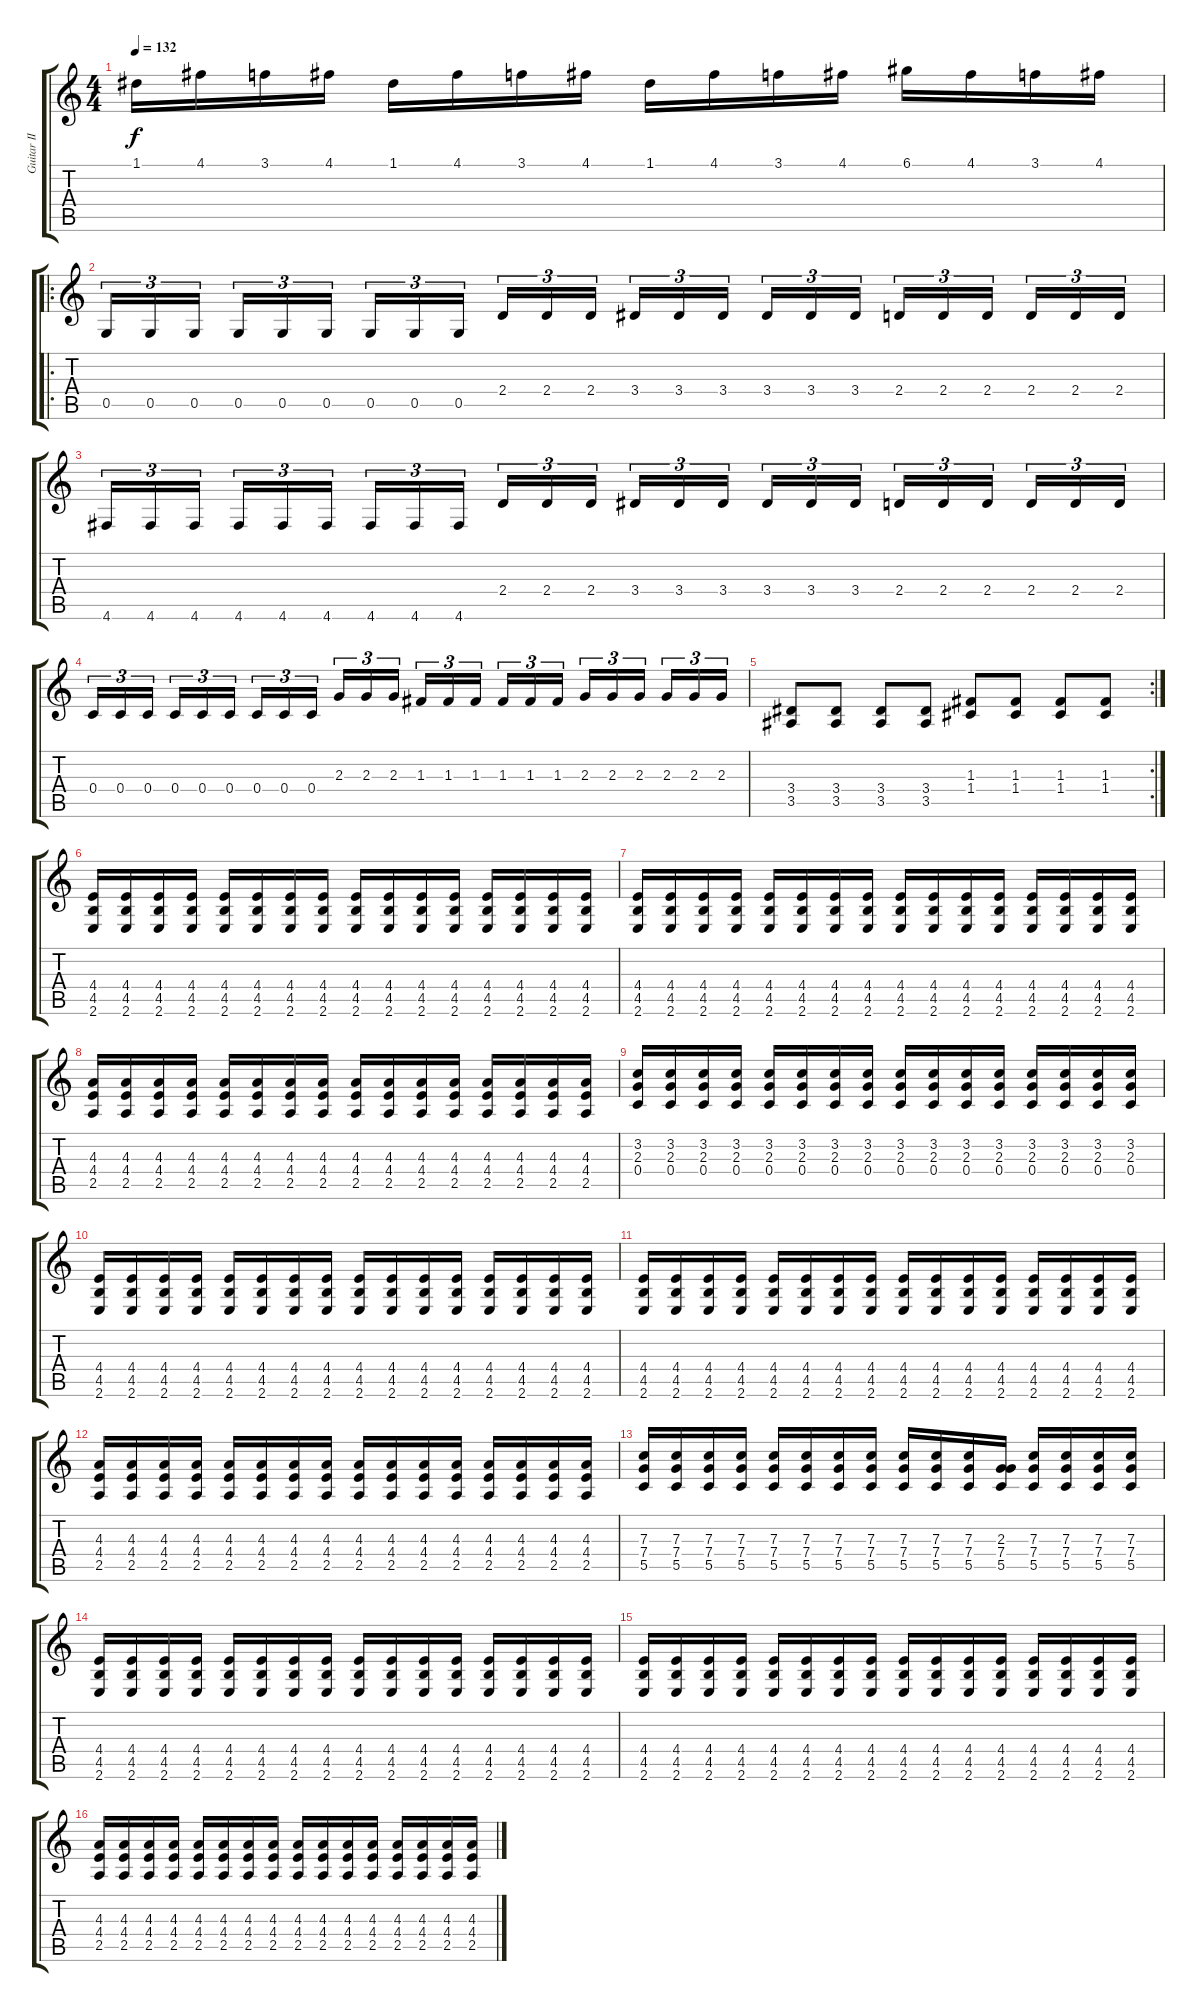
\track ("Guitar II" "Guitar II") {instrument distortionguitar}
\staff {score tabs}
\tuning (D4 A3 F3 C3 G2 D2) {hide}
\ts (4 4)
\tempo 132
\clef g2
\ks c
1.1.16{dy f} 4.1.16 3.1.16 4.1.16 1.1.16 4.1.16 3.1.16 4.1.16 1.1.16 4.1.16 3.1.16 4.1.16 6.1.16 4.1.16 3.1.16 4.1.16 |
\ro
0.5.16{tu (3 2)} 0.5.16{tu (3 2)} 0.5.16{tu (3 2)} 0.5.16{tu (3 2)} 0.5.16{tu (3 2)} 0.5.16{tu (3 2)} 0.5.16{tu (3 2)} 0.5.16{tu (3 2)} 0.5.16{tu (3 2)} 2.4.16{tu (3 2)} 2.4.16{tu (3 2)} 2.4.16{tu (3 2)} 3.4.16{tu (3 2)} 3.4.16{tu (3 2)} 3.4.16{tu (3 2)} 3.4.16{tu (3 2)} 3.4.16{tu (3 2)} 3.4.16{tu (3 2)} 2.4.16{tu (3 2)} 2.4.16{tu (3 2)} 2.4.16{tu (3 2)} 2.4.16{tu (3 2)} 2.4.16{tu (3 2)} 2.4.16{tu (3 2)} |
4.6.16{tu (3 2)} 4.6.16{tu (3 2)} 4.6.16{tu (3 2)} 4.6.16{tu (3 2)} 4.6.16{tu (3 2)} 4.6.16{tu (3 2)} 4.6.16{tu (3 2)} 4.6.16{tu (3 2)} 4.6.16{tu (3 2)} 2.4.16{tu (3 2)} 2.4.16{tu (3 2)} 2.4.16{tu (3 2)} 3.4.16{tu (3 2)} 3.4.16{tu (3 2)} 3.4.16{tu (3 2)} 3.4.16{tu (3 2)} 3.4.16{tu (3 2)} 3.4.16{tu (3 2)} 2.4.16{tu (3 2)} 2.4.16{tu (3 2)} 2.4.16{tu (3 2)} 2.4.16{tu (3 2)} 2.4.16{tu (3 2)} 2.4.16{tu (3 2)} |
0.4.16{tu (3 2)} 0.4.16{tu (3 2)} 0.4.16{tu (3 2)} 0.4.16{tu (3 2)} 0.4.16{tu (3 2)} 0.4.16{tu (3 2)} 0.4.16{tu (3 2)} 0.4.16{tu (3 2)} 0.4.16{tu (3 2)} 2.3.16{tu (3 2)} 2.3.16{tu (3 2)} 2.3.16{tu (3 2)} 1.3.16{tu (3 2)} 1.3.16{tu (3 2)} 1.3.16{tu (3 2)} 1.3.16{tu (3 2)} 1.3.16{tu (3 2)} 1.3.16{tu (3 2)} 2.3.16{tu (3 2)} 2.3.16{tu (3 2)} 2.3.16{tu (3 2)} 2.3.16{tu (3 2)} 2.3.16{tu (3 2)} 2.3.16{tu (3 2)} |
\rc 2
(3.4 3.5).8 (3.4 3.5).8 (3.4 3.5).8 (3.4 3.5).8 (1.3 1.4).8 (1.3 1.4).8 (1.3 1.4).8 (1.3 1.4).8 |
(4.4 4.5 2.6).16 (4.4 4.5 2.6).16 (4.4 4.5 2.6).16 (4.4 4.5 2.6).16 (4.4 4.5 2.6).16 (4.4 4.5 2.6).16 (4.4 4.5 2.6).16 (4.4 4.5 2.6).16 (4.4 4.5 2.6).16 (4.4 4.5 2.6).16 (4.4 4.5 2.6).16 (4.4 4.5 2.6).16 (4.4 4.5 2.6).16 (4.4 4.5 2.6).16 (4.4 4.5 2.6).16 (4.4 4.5 2.6).16 |
(4.4 4.5 2.6).16 (4.4 4.5 2.6).16 (4.4 4.5 2.6).16 (4.4 4.5 2.6).16 (4.4 4.5 2.6).16 (4.4 4.5 2.6).16 (4.4 4.5 2.6).16 (4.4 4.5 2.6).16 (4.4 4.5 2.6).16 (4.4 4.5 2.6).16 (4.4 4.5 2.6).16 (4.4 4.5 2.6).16 (4.4 4.5 2.6).16 (4.4 4.5 2.6).16 (4.4 4.5 2.6).16 (4.4 4.5 2.6).16 |
(4.3 4.4 2.5).16 (4.3 4.4 2.5).16 (4.3 4.4 2.5).16 (4.3 4.4 2.5).16 (4.3 4.4 2.5).16 (4.3 4.4 2.5).16 (4.3 4.4 2.5).16 (4.3 4.4 2.5).16 (4.3 4.4 2.5).16 (4.3 4.4 2.5).16 (4.3 4.4 2.5).16 (4.3 4.4 2.5).16 (4.3 4.4 2.5).16 (4.3 4.4 2.5).16 (4.3 4.4 2.5).16 (4.3 4.4 2.5).16 |
(3.2 2.3 0.4).16 (3.2 2.3 0.4).16 (3.2 2.3 0.4).16 (3.2 2.3 0.4).16 (3.2 2.3 0.4).16 (3.2 2.3 0.4).16 (3.2 2.3 0.4).16 (3.2 2.3 0.4).16 (3.2 2.3 0.4).16 (3.2 2.3 0.4).16 (3.2 2.3 0.4).16 (3.2 2.3 0.4).16 (3.2 2.3 0.4).16 (3.2 2.3 0.4).16 (3.2 2.3 0.4).16 (3.2 2.3 0.4).16 |
(4.4 4.5 2.6).16 (4.4 4.5 2.6).16 (4.4 4.5 2.6).16 (4.4 4.5 2.6).16 (4.4 4.5 2.6).16 (4.4 4.5 2.6).16 (4.4 4.5 2.6).16 (4.4 4.5 2.6).16 (4.4 4.5 2.6).16 (4.4 4.5 2.6).16 (4.4 4.5 2.6).16 (4.4 4.5 2.6).16 (4.4 4.5 2.6).16 (4.4 4.5 2.6).16 (4.4 4.5 2.6).16 (4.4 4.5 2.6).16 |
(4.4 4.5 2.6).16 (4.4 4.5 2.6).16 (4.4 4.5 2.6).16 (4.4 4.5 2.6).16 (4.4 4.5 2.6).16 (4.4 4.5 2.6).16 (4.4 4.5 2.6).16 (4.4 4.5 2.6).16 (4.4 4.5 2.6).16 (4.4 4.5 2.6).16 (4.4 4.5 2.6).16 (4.4 4.5 2.6).16 (4.4 4.5 2.6).16 (4.4 4.5 2.6).16 (4.4 4.5 2.6).16 (4.4 4.5 2.6).16 |
(4.3 4.4 2.5).16 (4.3 4.4 2.5).16 (4.3 4.4 2.5).16 (4.3 4.4 2.5).16 (4.3 4.4 2.5).16 (4.3 4.4 2.5).16 (4.3 4.4 2.5).16 (4.3 4.4 2.5).16 (4.3 4.4 2.5).16 (4.3 4.4 2.5).16 (4.3 4.4 2.5).16 (4.3 4.4 2.5).16 (4.3 4.4 2.5).16 (4.3 4.4 2.5).16 (4.3 4.4 2.5).16 (4.3 4.4 2.5).16 |
(7.3 7.4 5.5).16 (7.3 7.4 5.5).16 (7.3 7.4 5.5).16 (7.3 7.4 5.5).16 (7.3 7.4 5.5).16 (7.3 7.4 5.5).16 (7.3 7.4 5.5).16 (7.3 7.4 5.5).16 (7.3 7.4 5.5).16 (7.3 7.4 5.5).16 (7.3 7.4 5.5).16 (2.3 7.4 5.5).16 (7.3 7.4 5.5).16 (7.3 7.4 5.5).16 (7.3 7.4 5.5).16 (7.3 7.4 5.5).16 |
(4.4 4.5 2.6).16 (4.4 4.5 2.6).16 (4.4 4.5 2.6).16 (4.4 4.5 2.6).16 (4.4 4.5 2.6).16 (4.4 4.5 2.6).16 (4.4 4.5 2.6).16 (4.4 4.5 2.6).16 (4.4 4.5 2.6).16 (4.4 4.5 2.6).16 (4.4 4.5 2.6).16 (4.4 4.5 2.6).16 (4.4 4.5 2.6).16 (4.4 4.5 2.6).16 (4.4 4.5 2.6).16 (4.4 4.5 2.6).16 |
(4.4 4.5 2.6).16 (4.4 4.5 2.6).16 (4.4 4.5 2.6).16 (4.4 4.5 2.6).16 (4.4 4.5 2.6).16 (4.4 4.5 2.6).16 (4.4 4.5 2.6).16 (4.4 4.5 2.6).16 (4.4 4.5 2.6).16 (4.4 4.5 2.6).16 (4.4 4.5 2.6).16 (4.4 4.5 2.6).16 (4.4 4.5 2.6).16 (4.4 4.5 2.6).16 (4.4 4.5 2.6).16 (4.4 4.5 2.6).16 |
(4.3 4.4 2.5).16 (4.3 4.4 2.5).16 (4.3 4.4 2.5).16 (4.3 4.4 2.5).16 (4.3 4.4 2.5).16 (4.3 4.4 2.5).16 (4.3 4.4 2.5).16 (4.3 4.4 2.5).16 (4.3 4.4 2.5).16 (4.3 4.4 2.5).16 (4.3 4.4 2.5).16 (4.3 4.4 2.5).16 (4.3 4.4 2.5).16 (4.3 4.4 2.5).16 (4.3 4.4 2.5).16 (4.3 4.4 2.5).16
